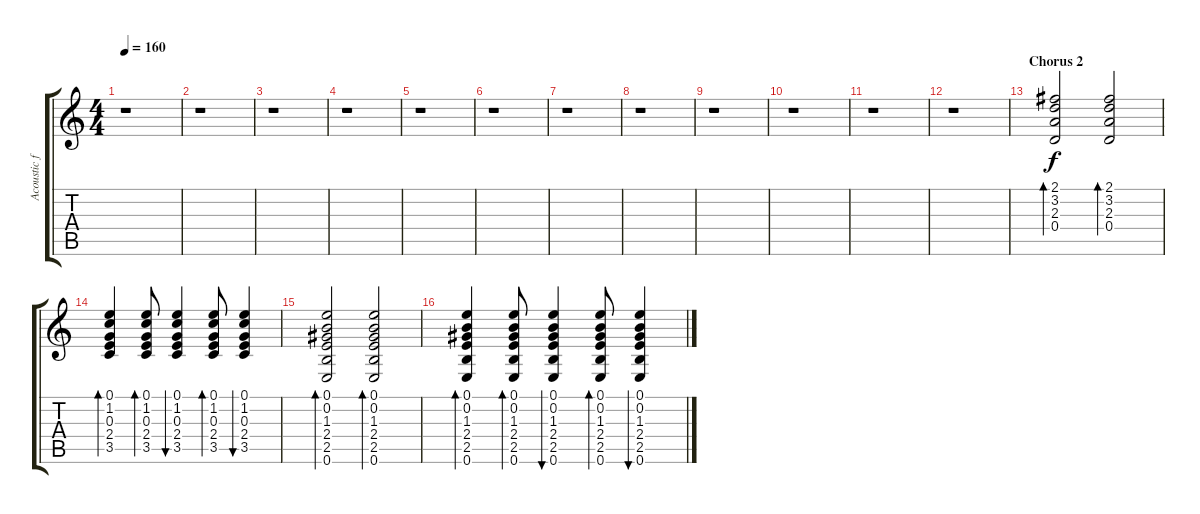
\track ("Acoustic fill" "Acoustic f") {instrument acousticguitarsteel}
\staff {score tabs}
\tuning (E4 B3 G3 D3 A2 E2) {hide}
\ts (4 4)
\tempo 160
\clef g2
\ks c
r.1{dy f} |
r.1 |
r.1 |
r.1 |
r.1 |
r.1 |
r.1 |
r.1 |
r.1 |
r.1 |
r.1 |
r.1 |
\section ("" "Chorus 2")
(2.1 3.2 2.3 0.4).2{bd 120} (2.1 3.2 2.3 0.4).2{bd 120} |
(0.1 1.2 0.3 2.4 3.5).4{bd 120} (0.1 1.2 0.3 2.4 3.5).8{bd 120} (0.1 1.2 0.3 2.4 3.5).4{bu 120} (0.1 1.2 0.3 2.4 3.5).8{bd 120} (0.1 1.2 0.3 2.4 3.5).4{bu 120} |
(0.1 0.2 1.3 2.4 2.5 0.6).2{bd 120} (0.1 0.2 1.3 2.4 2.5 0.6).2{bd 120} |
(0.1 0.2 1.3 2.4 2.5 0.6).4{bd 120} (0.1 0.2 1.3 2.4 2.5 0.6).8{bd 120} (0.1 0.2 1.3 2.4 2.5 0.6).4{bu 120} (0.1 0.2 1.3 2.4 2.5 0.6).8{bd 120} (0.1 0.2 1.3 2.4 2.5 0.6).4{bu 120}
